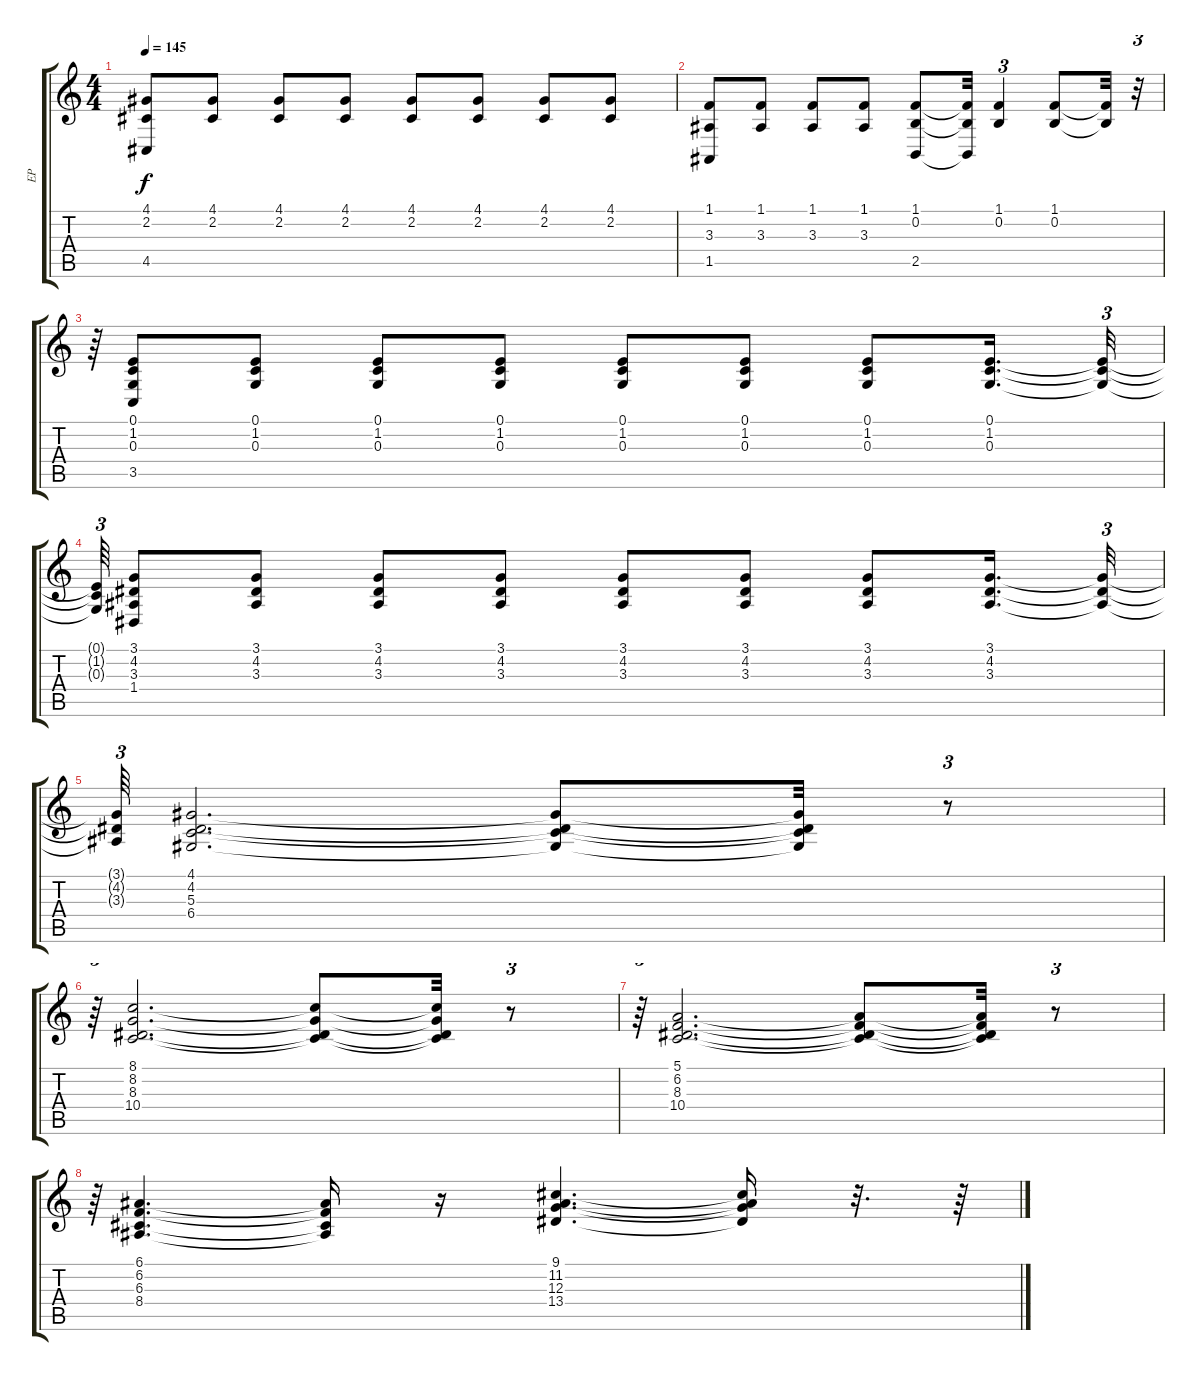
\track ("EP" "EP") {instrument electricgrandpiano}
\staff {score tabs}
\tuning (E4 B3 G3 D3 A2 E2) {hide}
\ts (4 4)
\tempo 145
\clef g2
\ks c
(4.1 2.2 4.5).8{dy f} (4.1 2.2).8 (4.1 2.2).8 (4.1 2.2).8 (4.1 2.2).8 (4.1 2.2).8 (4.1 2.2).8 (4.1 2.2).8 |
(1.1 3.3 1.5).8 (1.1 3.3).8 (1.1 3.3).8 (1.1 3.3).8 (1.1 0.2 2.5).8 (1.1{t} 0.2{t} 2.5{t}).32 (1.1 0.2).4{tu (3 2)} (1.1 0.2).8 (1.1{t} 0.2{t}).32 r.32{tu (3 2)} |
r.64{tu (3 2)} (0.1 1.2 0.3 3.5).8 (0.1 1.2 0.3).8 (0.1 1.2 0.3).8 (0.1 1.2 0.3).8 (0.1 1.2 0.3).8 (0.1 1.2 0.3).8 (0.1 1.2 0.3).8 (0.1 1.2 0.3).16{d} (0.1{t} 1.2{t} 0.3{t}).32{tu (3 2)} |
(0.1{t} 1.2{t} 0.3{t}).64{tu (3 2)} (3.1 4.2 3.3 1.4).8 (3.1 4.2 3.3).8 (3.1 4.2 3.3).8 (3.1 4.2 3.3).8 (3.1 4.2 3.3).8 (3.1 4.2 3.3).8 (3.1 4.2 3.3).8 (3.1 4.2 3.3).16{d} (3.1{t} 4.2{t} 3.3{t}).32{tu (3 2)} |
(3.1{t} 4.2{t} 3.3{t}).64{tu (3 2)} (4.1 4.2 5.3 6.4).2{d volume 8 instrument synthstrings1} (4.1{t} 4.2{t} 5.3{t} 6.4{t}).8 (4.1{t} 4.2{t} 5.3{t} 6.4{t}).32 r.8{tu (3 2)} |
r.64{tu (3 2)} (8.1 8.2 8.3 10.4).2{d} (8.1{t} 8.2{t} 8.3{t} 10.4{t}).8 (8.1{t} 8.2{t} 8.3{t} 10.4{t}).32 r.8{tu (3 2)} |
r.64{tu (3 2)} (5.1 6.2 8.3 10.4).2{d} (5.1{t} 6.2{t} 8.3{t} 10.4{t}).8 (5.1{t} 6.2{t} 8.3{t} 10.4{t}).32 r.8{tu (3 2)} |
r.64{tu (3 2)} (6.1 6.2 6.3 8.4).4{d} (6.1{t} 6.2{t} 6.3{t} 8.4{t}).16 r.16 (9.1 11.2 12.3 13.4).4{d} (9.1{t} 11.2{t} 12.3{t} 13.4{t}).16 r.32{d} r.64
